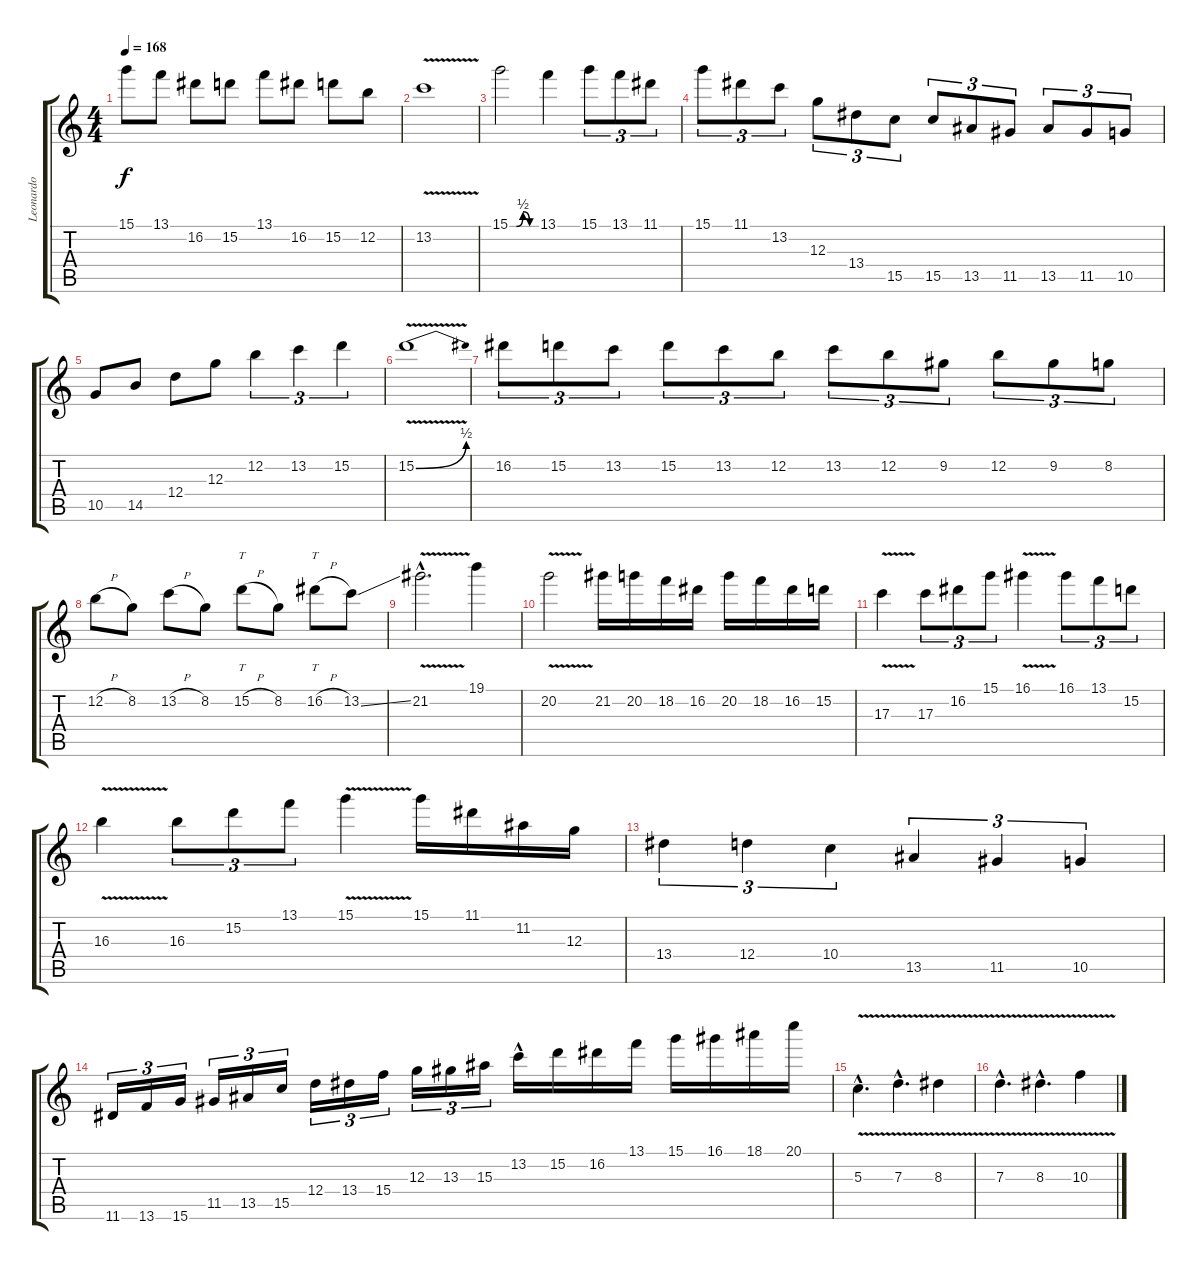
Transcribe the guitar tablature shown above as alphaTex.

\track ("Leonardo" "Leonardo") {instrument distortionguitar}
\staff {score tabs}
\tuning (E4 B3 G3 D3 A2 E2) {hide}
\ts (4 4)
\tempo 168
\clef g2
\ks c
15.1.8{dy f} 13.1.8 16.2.8 15.2.8 13.1.8 16.2.8 15.2.8 12.2.8 |
13.2{v}.1 |
15.1{be (custom 0 0 15 0 30 2 45 0 60 0)}.2 13.1.4 15.1.8{tu (3 2)} 13.1.8{tu (3 2)} 11.1.8{tu (3 2)} |
15.1.8{tu (3 2)} 11.1.8{tu (3 2)} 13.2.8{tu (3 2)} 12.3.8{tu (3 2)} 13.4.8{tu (3 2)} 15.5.8{tu (3 2)} 15.5.8{tu (3 2)} 13.5.8{tu (3 2)} 11.5.8{tu (3 2)} 13.5.8{tu (3 2)} 11.5.8{tu (3 2)} 10.5.8{tu (3 2)} |
10.5.8 14.5.8 12.4.8 12.3.8 12.2.4{tu (3 2)} 13.2.4{tu (3 2)} 15.2.4{tu (3 2)} |
15.2{be (bend 0 0 60 2) v}.1 |
16.2.8{tu (3 2)} 15.2.8{tu (3 2)} 13.2.8{tu (3 2)} 15.2.8{tu (3 2)} 13.2.8{tu (3 2)} 12.2.8{tu (3 2)} 13.2.8{tu (3 2)} 12.2.8{tu (3 2)} 9.2.8{tu (3 2)} 12.2.8{tu (3 2)} 9.2.8{tu (3 2)} 8.2.8{tu (3 2)} |
12.2{h}.8 8.2.8 13.2{h}.8 8.2.8 15.2{h}.8{tt} 8.2.8 16.2{h}.8{tt} 13.2{ss}.8 |
21.2{v hac}.2{d} 19.1.4 |
20.2{v}.2 21.2.16 20.2.16 18.2.16 16.2.16 20.2.16 18.2.16 16.2.16 15.2.16 |
17.3{v}.4 17.3.8{tu (3 2)} 16.2.8{tu (3 2)} 15.1.8{tu (3 2)} 16.1{v}.4 16.1.8{tu (3 2)} 13.1.8{tu (3 2)} 15.2.8{tu (3 2)} |
16.3{v}.4 16.3.8{tu (3 2)} 15.2.8{tu (3 2)} 13.1.8{tu (3 2)} 15.1{v}.4 15.1.16 11.1.16 11.2.16 12.3.16 |
13.4.4{tu (3 2)} 12.4.4{tu (3 2)} 10.4.4{tu (3 2)} 13.5.4{tu (3 2)} 11.5.4{tu (3 2)} 10.5.4{tu (3 2)} |
11.6.16{tu (3 2)} 13.6.16{tu (3 2)} 15.6.16{tu (3 2)} 11.5.16{tu (3 2)} 13.5.16{tu (3 2)} 15.5.16{tu (3 2)} 12.4.16{tu (3 2)} 13.4.16{tu (3 2)} 15.4.16{tu (3 2)} 12.3.16{tu (3 2)} 13.3.16{tu (3 2)} 15.3.16{tu (3 2)} 13.2{hac}.16 15.2.16 16.2.16 13.1.16 15.1.16 16.1.16 18.1.16 20.1.16 |
5.3{v hac}.4{d} 7.3{v hac}.4{d} 8.3{v}.4 |
7.3{v hac}.4{d} 8.3{v hac}.4{d} 10.3{v}.4
